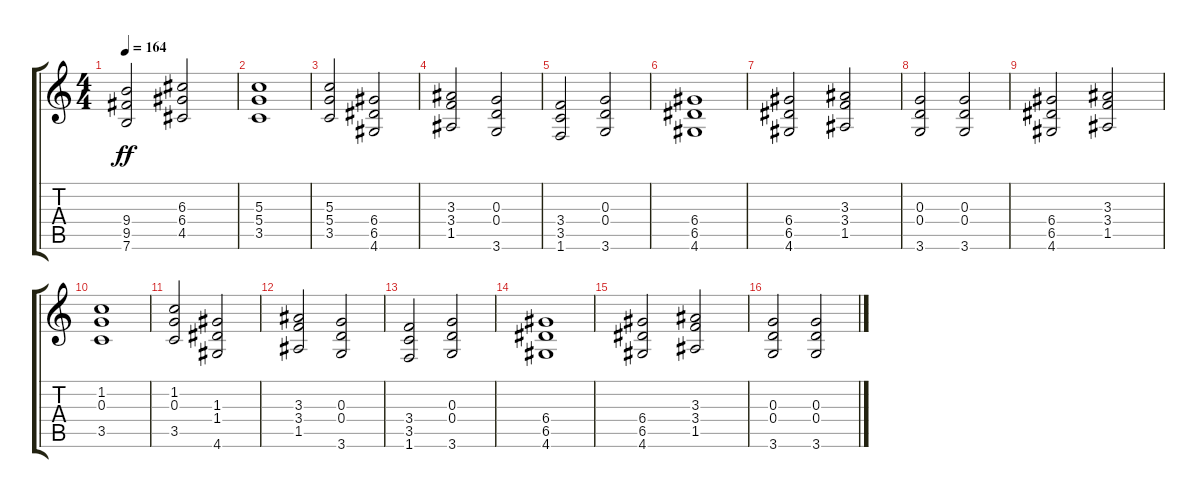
\track "" {instrument overdrivenguitar}
\staff {score tabs}
\tuning (E4 B3 G3 D3 A2 E2) {hide}
\ts (4 4)
\tempo 164
\clef g2
\ks c
(9.4 9.5 7.6).2{dy ff} (6.3 6.4 4.5).2 |
(5.3 5.4 3.5).1 |
(5.3 5.4 3.5).2 (6.4 6.5 4.6).2 |
(3.3 3.4 1.5).2 (0.3 0.4 3.6).2 |
(3.4 3.5 1.6).2 (0.3 0.4 3.6).2 |
(6.4 6.5 4.6).1 |
(6.4 6.5 4.6).2 (3.3 3.4 1.5).2 |
(0.3 0.4 3.6).2 (0.3 0.4 3.6).2 |
(6.4 6.5 4.6).2 (3.3 3.4 1.5).2 |
(1.2 0.3 3.5).1 |
(1.2 0.3 3.5).2 (1.3 1.4 4.6).2 |
(3.3 3.4 1.5).2 (0.3 0.4 3.6).2 |
(3.4 3.5 1.6).2 (0.3 0.4 3.6).2 |
(6.4 6.5 4.6).1 |
(6.4 6.5 4.6).2 (3.3 3.4 1.5).2 |
(0.3 0.4 3.6).2 (0.3 0.4 3.6).2
